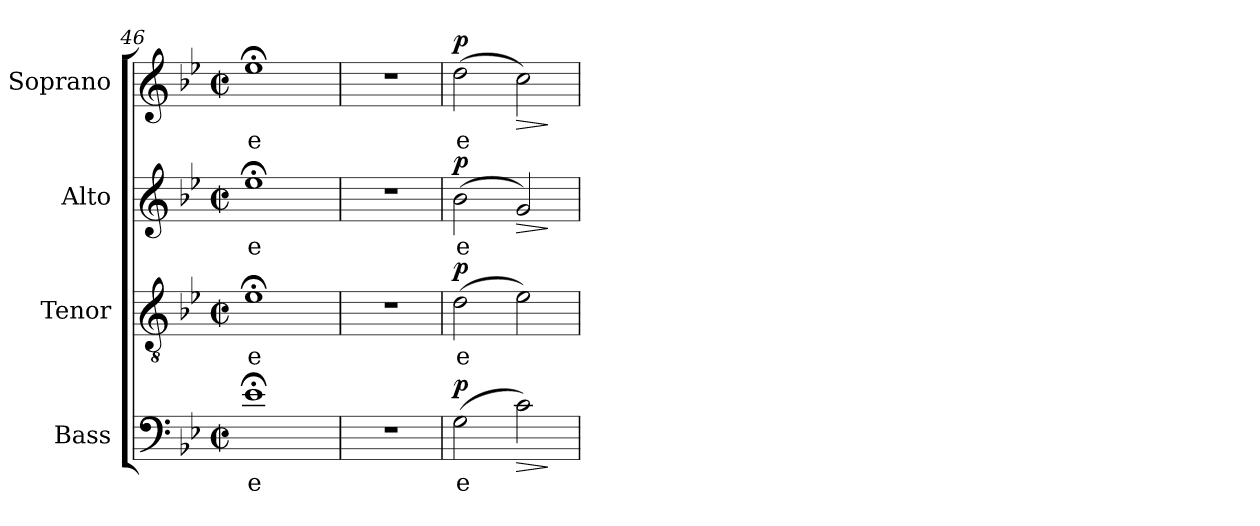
**kern	**text	**dynam	**kern	**text	**dynam	**kern	**text	**dynam	**kern	**text	**dynam
*part4	*part4	*part4	*part3	*part3	*part3	*part2	*part2	*part2	*part1	*part1	*part1
*staff4	*staff4	*staff4	*staff3	*staff3	*staff3	*staff2	*staff2	*staff2	*staff1	*staff1	*staff1
*I"Bass	*	*	*I"Tenor	*	*	*I"Alto	*	*	*I"Soprano	*	*
*I'B.	*	*	*I'T.	*	*	*I'A.	*	*	*I'S.	*	*
*clefF4	*	*	*clefGv2	*	*	*clefG2	*	*	*clefG2	*	*
*k[b-e-]	*	*	*k[b-e-]	*	*	*k[b-e-]	*	*	*k[b-e-]	*	*
*B-:	*	*	*B-:	*	*	*B-:	*	*	*B-:	*	*
*M2/2	*	*	*M2/2	*	*	*M2/2	*	*	*M2/2	*	*
*met(c|)	*	*	*met(c|)	*	*	*met(c|)	*	*	*met(c|)	*	*
=46	=46	=46	=46	=46	=46	=46	=46	=46	=46	=46	=46
!	!LO:LY:b:cj	!	!	!LO:LY:b:cj	!	!	!LO:LY:b:cj	!	!	!LO:LY:b:cj	!
1e-;<	-e	.	1e-;<	-e	.	1ee-;<	-e	.	1ee-;<	-e	.
=47	=47	=47	=47	=47	=47	=47	=47	=47	=47	=47	=47
1r	.	.	1r	.	.	1r	.	.	1r	.	.
=48	=48	=48	=48	=48	=48	=48	=48	=48	=48	=48	=48
!	!LO:LY:b:cj	!LO:DY:a	!	!LO:LY:b:cj	!LO:DY:a	!	!LO:LY:b:cj	!LO:DY:a	!	!LO:LY:b:cj	!LO:DY:a
(>2G\	e	p	(>2d\	e	p	(<2b-\	e	p	(>2dd\	e	p
!	!LO:LY:b:cj	!LO:HP:b	!	!LO:LY:b:cj	!	!	!LO:LY:b:cj	!LO:HP:b	!	!LO:LY:b:cj	!LO:HP:b
2c\)	.	>	2e-\)	.	.	2g/)	.	>	2cc\)	.	>
.	.	]	.	.	.	.	.	]	.	.	]
=	=	=	=	=	=	=	=	=	=	=	=
*-	*-	*-	*-	*-	*-	*-	*-	*-	*-	*-	*-
